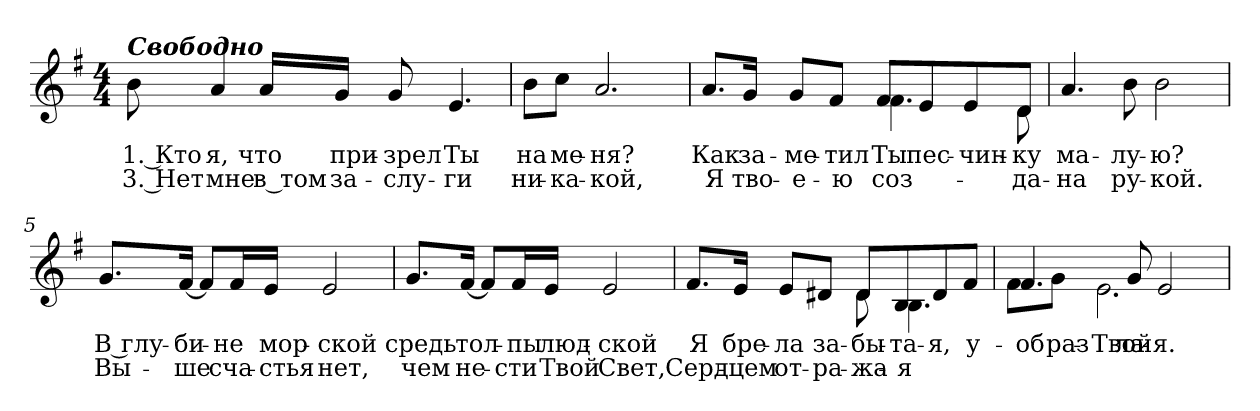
**kern	**text	**text
*part1	*part1	*part1
*staff1	*staff1	*staff1
!!LO:PB:g=z
*clefG2	*	*
*k[f#]	*	*
*e:	*	*
*M4/4	*	*
*MM72	*	*
=1	=1	=1
!LO:TX:a:Bi:t=Свободно	!	!
!	!LO:LY:b:color=#000000	!LO:LY:b:color=#000000
8bi\	1. Кто	3. Нет
!	!LO:LY:b:color=#000000	!LO:LY:b:color=#000000
4ai/	я,	мне
!	!LO:LY:b:color=#000000	!LO:LY:b:color=#000000
16ai/LL	что	в том
!	!LO:LY:b:color=#000000	!LO:LY:b:color=#000000
16gi/JJ	при-	за-
!	!LO:LY:b:color=#000000	!LO:LY:b:color=#000000
8gi/	-зрел	-слу-
!	!LO:LY:b:color=#000000	!LO:LY:b:color=#000000
4.ei/	Ты	-ги
=2	=2	=2
!	!LO:LY:b:color=#000000	!LO:LY:b:color=#000000
8bi\L	на	ни-
!	!LO:LY:b:color=#000000	!LO:LY:b:color=#000000
8cci\J	ме-	-ка-
!	!LO:LY:b:color=#000000	!LO:LY:b:color=#000000
2.ai/	-ня?	-кой,
=3	=3	=3
!	!LO:LY:b:color=#000000	!LO:LY:b:color=#000000
*^	*	*
8.ai/L	2ryy	Как	Я
!	!	!LO:LY:b:color=#000000	!LO:LY:b:color=#000000
16gi/Jk	.	за-	тво-
!	!	!LO:LY:b:color=#000000	!LO:LY:b:color=#000000
8gi/L	.	-ме-	-е-
!	!	!LO:LY:b:color=#000000	!LO:LY:b:color=#000000
8f#i/J	.	-тил	-ю
!	!	!LO:LY:b:color=#000000	!LO:LY:b:color=#000000
8f#i/L	4.f#i\	Ты	соз-
!	!	!LO:LY:b:color=#000000	!
8ei/	.	пес-	.
!	!	!LO:LY:b:color=#000000	!
8ei/	.	-чин-	.
!	!	!LO:LY:b:color=#000000	!LO:LY:b:color=#000000
8di/J	8di\	-ку	-да-
*v	*v	*	*
!!LO:LB:g=z
=4	=4	=4
*^	*	*
!	!	!LO:LY:b:color=#000000	!LO:LY:b:color=#000000
*v	*v	*	*
4.ai/	ма-	-на
!	!LO:LY:b:color=#000000	!LO:LY:b:color=#000000
8bi\	-лу-	ру-
!	!LO:LY:b:color=#000000	!LO:LY:b:color=#000000
2bi\	-ю?	-кой.
=5	=5	=5
!	!LO:LY:b:color=#000000	!LO:LY:b:color=#000000
8.gi/L	В глу-	Вы-
!	!LO:LY:b:color=#000000	!LO:LY:b:color=#000000
[<16f#i/Jk	-би-	-ше
8f#i/L]	.	.
!	!LO:LY:b:color=#000000	!LO:LY:b:color=#000000
16f#i/L	-не	сча-
!	!LO:LY:b:color=#000000	!LO:LY:b:color=#000000
16ei/JJ	мор-	-стья
!	!LO:LY:b:color=#000000	!LO:LY:b:color=#000000
2ei/	-ской	нет,
=6	=6	=6
!	!LO:LY:b:color=#000000	!LO:LY:b:color=#000000
8.gi/L	средь	чем
!	!LO:LY:b:color=#000000	!LO:LY:b:color=#000000
[<16f#i/Jk	тол-	не-
8f#i/L]	.	.
!	!LO:LY:b:color=#000000	!LO:LY:b:color=#000000
16f#i/L	-пы	-сти
!	!LO:LY:b:color=#000000	!LO:LY:b:color=#000000
16ei/JJ	люд-	Твой
!	!LO:LY:b:color=#000000	!LO:LY:b:color=#000000
2ei/	-ской	Свет,
!!LO:LB:g=z
=7	=7	=7
!	!LO:LY:b:color=#000000	!LO:LY:b:color=#000000
*^	*	*
8.f#i/L	2ryy	Я	Серд-
!	!	!LO:LY:b:color=#000000	!LO:LY:b:color=#000000
16ei/Jk	.	бре-	-цем
!	!	!LO:LY:b:color=#000000	!LO:LY:b:color=#000000
8ei/L	.	-ла	от-
!	!	!LO:LY:b:color=#000000	!LO:LY:b:color=#000000
8d#Xi/J	.	за-	-ра-
!	!	!LO:LY:b:color=#000000	!LO:LY:b:color=#000000
8d#i/L	8d#i\	-бы-	-жа-
!	!	!LO:LY:b:color=#000000	!LO:LY:b:color=#000000
8Bi/	4.Bi\	-та-	-я
!	!	!LO:LY:b:color=#000000	!
8d#i/	.	-я,	.
!	!	!LO:LY:b:color=#000000	!
8f#i/J	.	у-	.
=8	=8	=8	=8
!	!	!LO:LY:b:color=#000000	!
!	!	!LO:LY:b:color=#000000	!
4.f#i/	8f#i\L	об-	.
!	!	!LO:LY:b:color=#000000	!
.	8gi\J	-раз	.
!	!	!LO:LY:b:color=#000000	!
.	2.ei\	Твой	.
!	!	!LO:LY:b:color=#000000	!
8gi/	.	-ла-	.
!	!	!LO:LY:b:color=#000000	!
2ei/	.	-я.	.
*v	*v	*	*
=	=	=
*-	*-	*-
